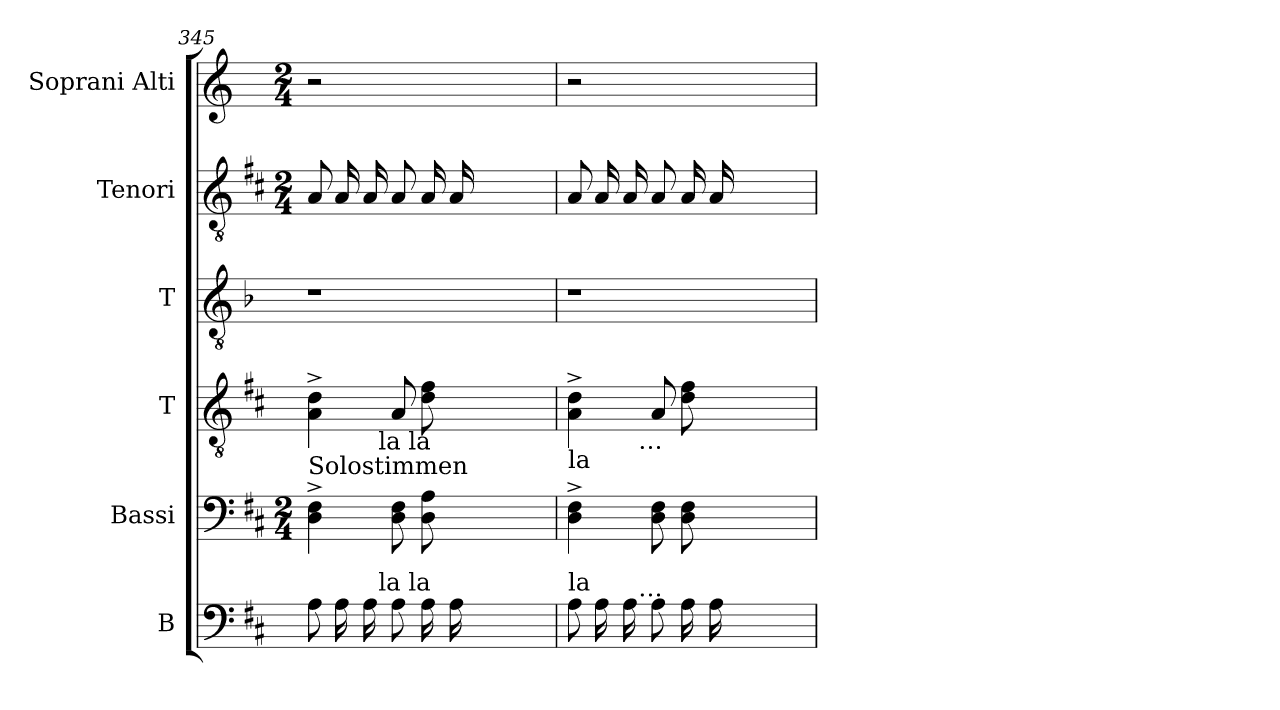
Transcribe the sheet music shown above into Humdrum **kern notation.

**kern	**kern	**kern	**kern	**kern	**kern
*part6	*part5	*part4	*part3	*part2	*part1
*staff6	*staff5	*staff4	*staff3	*staff2	*staff1
*I"B	*I"Bassi	*I"T	*I"T	*I"Tenori	*I"Soprani  Alti
*I'B	*I'B	*I'T	*I'T	*I'T	*I'S  A
!!LO:LB:g=z
*clefF4	*clefF4	*clefGv2	*clefGv2	*clefGv2	*clefG2
*k[f#c#]	*k[f#c#]	*k[f#c#]	*k[b-]	*k[f#c#]	*k[]
*D:	*D:	*D:	*F:	*D:	*C:
*	*M2/4	*	*	*M2/4	*M2/4
=345	=345	=345	=345	=345	=345
!	!	!LO:TX:a:t=Solostimmen	!	!	!
!	!	!LO:TX:b:t=la	!	!	!
!	!LO:TX:a:t=Solostimmen	!	!	!	!
!LO:TX:a:t=la	!	!	!	!	!
*^	*	*^	*	*	*
8A\	8...ryy	4F#\^> 4D\^>	4d\^> 4A\^>	8...ryy	1r	8A>/	2r
16A\	.	.	.	.	.	16A/	.
16A\	.	.	.	.	.	16A/	.
!	!	!	!	!LO:TX:b:t=la la	!	!	!
!	!LO:TX:a:t=la la	!	!	!	!	!	!
.	2ryy	.	.	2ryy	.	.	.
8A\	.	8F#\ 8D\	8A/	.	.	8A/	.
16A\	.	8A\ 8D\	8f#\ 8d\	.	.	16A/	.
16A\	.	.	.	.	.	16A/	.
2ryy	.	2ryy	2ryy	.	.	2ryy	2ryy
.	4ryy	.	.	4ryy	.	.	.
.	64ryy	.	.	64ryy	.	.	.
=346	=346	=346	=346	=346	=346	=346	=346
!	!	!	!LO:TX:b:t=la	!	!	!	!
!LO:TX:a:t=la	!	!	!	!	!	!	!
8A\	8...ryy	4F#\^> 4D\^>	4d\^> 4A\^>	8...ryy	1r	8A/	2r
16A\	.	.	.	.	.	16A/	.
16A\	.	.	.	.	.	16A/	.
!	!	!	!	!LO:TX:b:t=…	!	!	!
!	!LO:TX:a:t=…	!	!	!	!	!	!
.	2ryy	.	.	2ryy	.	.	.
8A\	.	8F#\ 8D\	8A/	.	.	8A/	.
16A\	.	8F#\ 8D\	8f#\ 8d\	.	.	16A/	.
16A\	.	.	.	.	.	16A/	.
2ryy	.	2ryy	2ryy	.	.	2ryy	2ryy
.	4ryy	.	.	4ryy	.	.	.
.	64ryy	.	.	64ryy	.	.	.
*v	*v	*	*v	*v	*	*	*
=	=	=	=	=	=
*-	*-	*-	*-	*-	*-
